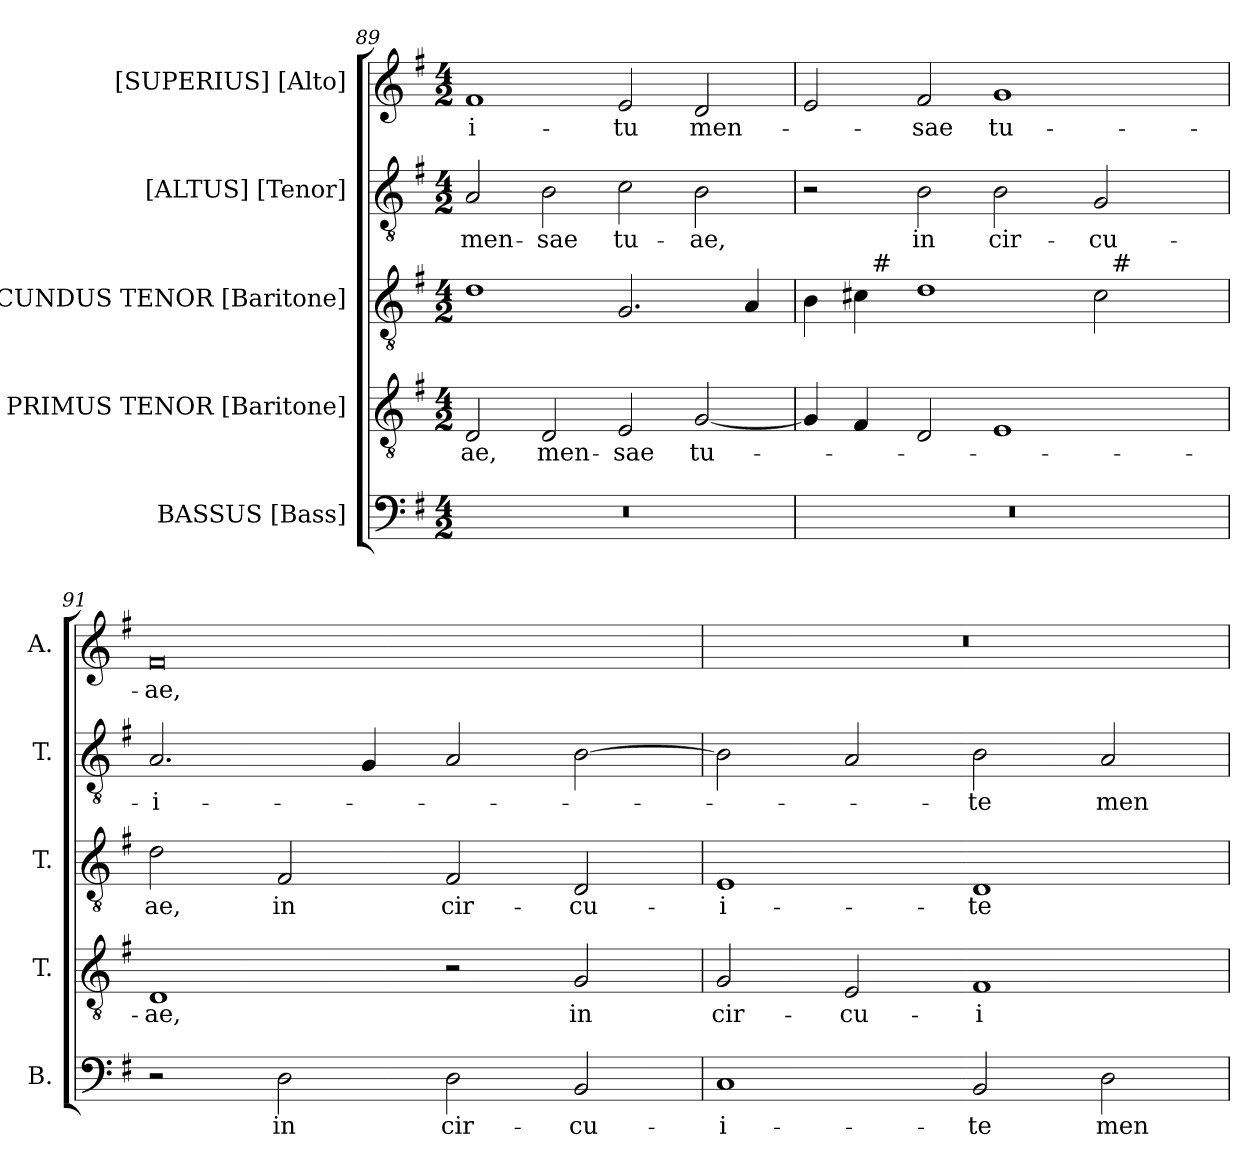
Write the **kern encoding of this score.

**kern	**text	**kern	**text	**kern	**text	**kern	**text	**kern	**text
*part5	*part5	*part4	*part4	*part3	*part3	*part2	*part2	*part1	*part1
*staff5	*staff5	*staff4	*staff4	*staff3	*staff3	*staff2	*staff2	*staff1	*staff1
*I"BASSUS [Bass]	*	*I"PRIMUS TENOR [Baritone]	*	*I"SECUNDUS TENOR [Baritone]	*	*I"[ALTUS] [Tenor]	*	*I"[SUPERIUS] [Alto]	*
*I'B.	*	*I'T.	*	*I'T.	*	*I'T.	*	*I'A.	*
!!LO:PB:g=z
*clefF4	*	*clefGv2	*	*clefGv2	*	*clefGv2	*	*clefG2	*
*	*	*ITrd7c12	*	*ITrd7c12	*	*ITrd7c12	*	*	*
*k[f#]	*	*k[f#]	*	*k[f#]	*	*k[f#]	*	*k[f#]	*
*G:	*	*G:	*	*G:	*	*G:	*	*G:	*
*M4/2	*	*M4/2	*	*M4/2	*	*M4/2	*	*M4/2	*
=89	=89	=89	=89	=89	=89	=89	=89	=89	=89
!LO:N:vis=1	!	!	!	!	!	!	!	!	!
!	!	!	!LO:LY:b:color=#000000	!	!	!	!	!	!
!	!	!	!	!	!	!	!LO:LY:b:color=#000000	!	!
!	!	!	!	!	!	!	!	!	!LO:LY:b:color=#000000
0r	.	2DDi/	-ae,	1Di	.	2AAi/	men-	1f#i	-i-
!	!	!	!LO:LY:b:color=#000000	!	!	!	!	!	!
!	!	!	!	!	!	!	!LO:LY:b:color=#000000	!	!
.	.	2DDi/	men-	.	.	2BBi\	-sae	.	.
!	!	!	!LO:LY:b:color=#000000	!	!	!	!	!	!
!	!	!	!	!	!	!	!LO:LY:b:color=#000000	!	!
!	!	!	!	!	!	!	!	!	!LO:LY:b:color=#000000
.	.	2EEi/	-sae	2.GGi/	.	2Ci\	tu-	2ei/	-tu
!	!	!	!LO:LY:b:color=#000000	!	!	!	!	!	!
!	!	!	!	!	!	!	!LO:LY:b:color=#000000	!	!
!	!	!	!	!	!	!	!	!	!LO:LY:b:color=#000000
.	.	[2GGi/	tu-	.	.	2BBi\	-ae,	2di/	men-
.	.	.	.	4AAi/	.	.	.	.	.
=90	=90	=90	=90	=90	=90	=90	=90	=90	=90
!LO:N:vis=1	!	!	!	!	!	!	!	!	!
*	*	*	*	*^	*	*	*	*	*
*	*	*	*	*	*^	*	*	*	*	*
0r	.	4GGi/]	.	4BBi\	4ryy	1ryy	.	2r	.	2ei/	.
.	.	4FF#i/	.	4C#i\	32ryy	.	.	.	.	.	.
.	.	.	.	.	256ryy	.	.	.	.	.	.
!	!	!	!	!	!LO:TX:a:t=#	!	!	!	!	!	!
.	.	.	.	.	1ryy	.	.	.	.	.	.
!	!	!	!	!	!	!	!	!	!LO:LY:b:color=#000000	!	!
!	!	!	!	!	!	!	!	!	!	!	!LO:LY:b:color=#000000
.	.	2DDi/	.	1Di	.	.	.	2BBi\	in	2f#i/	-sae
!	!	!	!	!	!	!	!	!	!LO:LY:b:color=#000000	!	!
!	!	!	!	!	!	!	!	!	!	!	!LO:LY:b:color=#000000
.	.	1EEi	.	.	.	2ryy	.	2BBi\	cir-	1gi	tu-
.	.	.	.	.	2ryy	.	.	.	.	.	.
!	!	!	!	!	!	!	!	!	!LO:LY:b:color=#000000	!	!
.	.	.	.	2C#i\	.	32ryy	.	2GGi/	-cu-	.	.
.	.	.	.	.	.	256ryy	.	.	.	.	.
!	!	!	!	!	!	!LO:TX:a:t=#	!	!	!	!	!
.	.	.	.	.	.	4ryy	.	.	.	.	.
.	.	.	.	.	8ryy	8ryy	.	.	.	.	.
.	.	.	.	.	16ryy	16ryy	.	.	.	.	.
.	.	.	.	.	64..ryy	64..ryy	.	.	.	.	.
*	*	*	*	*v	*v	*v	*	*	*	*	*
=91	=91	=91	=91	=91	=91	=91	=91	=91	=91
*	*	*	*	*^	*	*	*	*	*
*	*	*	*	*	*^	*	*	*	*	*
!	!	!	!LO:LY:b:color=#000000	!	!	!	!	!	!	!	!
*	*	*	*	*v	*v	*v	*	*	*	*	*
*	*	*	*	*^	*	*	*	*	*
*	*	*	*	*	*^	*	*	*	*	*
!	!	!	!	!	!	!	!LO:LY:b:color=#000000	!	!	!	!
*	*	*	*	*v	*v	*v	*	*	*	*	*
*	*	*	*	*^	*	*	*	*	*
*	*	*	*	*	*^	*	*	*	*	*
!	!	!	!	!	!	!	!	!	!LO:LY:b:color=#000000	!	!
*	*	*	*	*v	*v	*v	*	*	*	*	*
*	*	*	*	*^	*	*	*	*	*
*	*	*	*	*	*^	*	*	*	*	*
!	!	!	!	!	!	!	!	!	!	!	!LO:LY:b:color=#000000
*	*	*	*	*v	*v	*v	*	*	*	*	*
2r	.	1DDi	-ae,	2Di\	-ae,	2.AAi/	-i-	0f#i	-ae,
!	!LO:LY:b:color=#000000	!	!	!	!	!	!	!	!
!	!	!	!	!	!LO:LY:b:color=#000000	!	!	!	!
2Di\	in	.	.	2FF#i/	in	.	.	.	.
.	.	.	.	.	.	4GGi/	.	.	.
!	!LO:LY:b:color=#000000	!	!	!	!	!	!	!	!
!	!	!	!	!	!LO:LY:b:color=#000000	!	!	!	!
2Di\	cir-	2r	.	2FF#i/	cir-	2AAi/	.	.	.
!	!LO:LY:b:color=#000000	!	!	!	!	!	!	!	!
!	!	!	!LO:LY:b:color=#000000	!	!	!	!	!	!
!	!	!	!	!	!LO:LY:b:color=#000000	!	!	!	!
2BBi/	-cu-	2GGi/	in	2DDi/	-cu-	[2BBi\	.	.	.
=92	=92	=92	=92	=92	=92	=92	=92	=92	=92
!	!LO:LY:b:color=#000000	!	!	!	!	!	!	!	!
!	!	!	!LO:LY:b:color=#000000	!	!	!	!	!	!
!	!	!	!	!	!LO:LY:b:color=#000000	!	!	!LO:N:vis=1	!
1Ci	-i-	2GGi/	cir-	1EEi	-i-	2BBi\]	.	0r	.
!	!	!	!LO:LY:b:color=#000000	!	!	!	!	!	!
.	.	2EEi/	-cu-	.	.	2AAi/	.	.	.
!	!LO:LY:b:color=#000000	!	!	!	!	!	!	!	!
!	!	!	!LO:LY:b:color=#000000	!	!	!	!	!	!
!	!	!	!	!	!LO:LY:b:color=#000000	!	!	!	!
!	!	!	!	!	!	!	!LO:LY:b:color=#000000	!	!
2BBi/	-te	1FF#i	-i-	1DDi	-te	2BBi\	-te	.	.
!	!LO:LY:b:color=#000000	!	!	!	!	!	!	!	!
!	!	!	!	!	!	!	!LO:LY:b:color=#000000	!	!
2Di\	men-	.	.	.	.	2AAi/	men-	.	.
=	=	=	=	=	=	=	=	=	=
*-	*-	*-	*-	*-	*-	*-	*-	*-	*-
